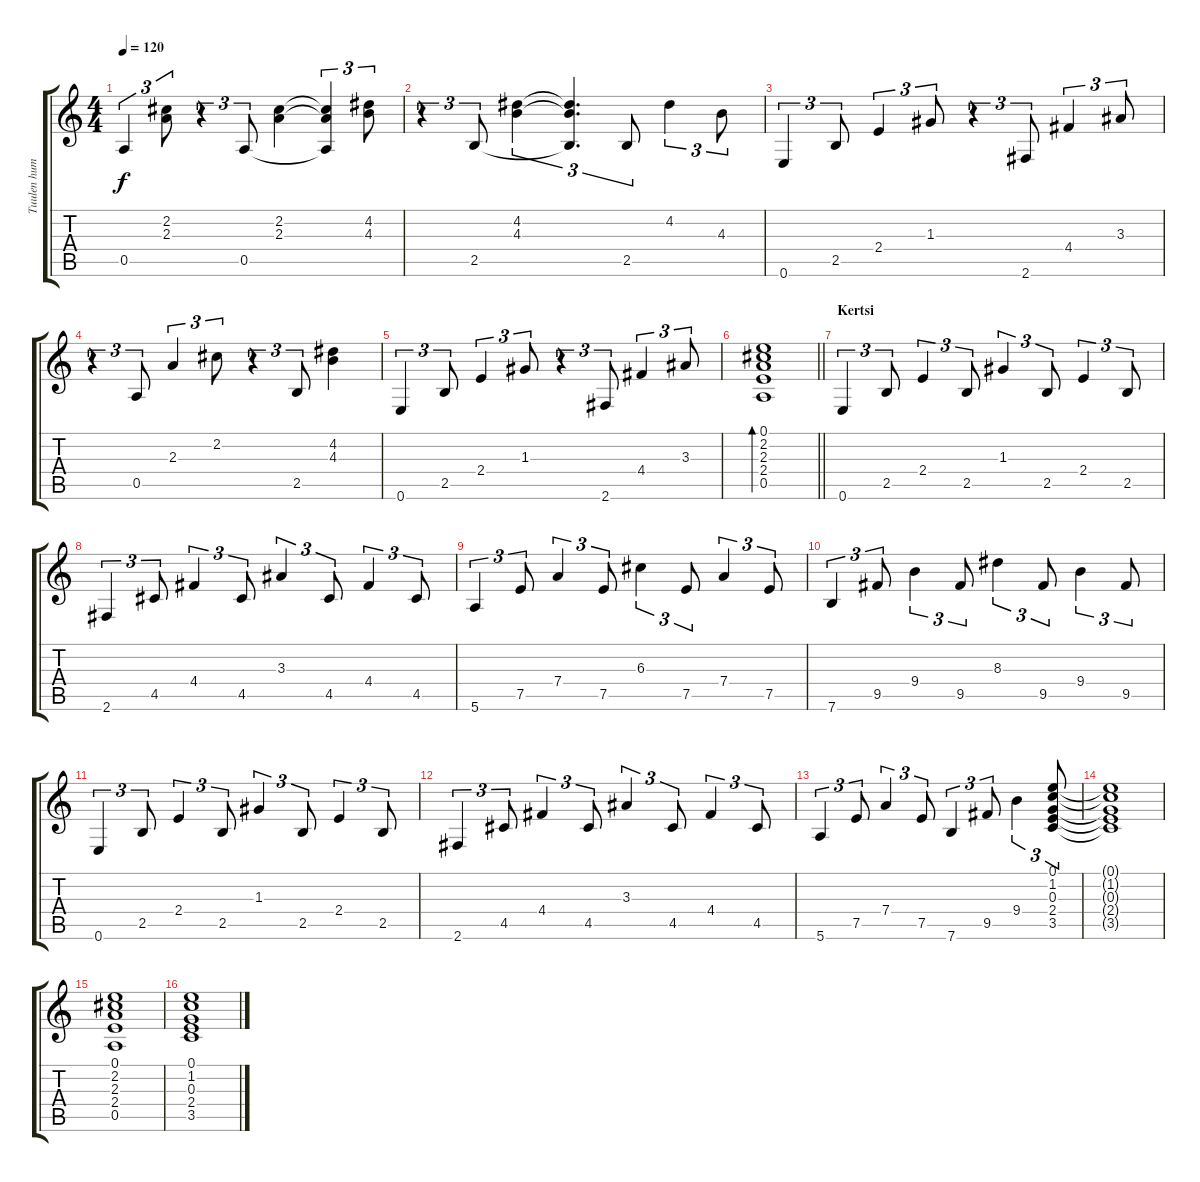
\track ("Tuulen humina" "Tuulen hum") {instrument acousticguitarsteel}
\staff {score tabs}
\tuning (E4 B3 G3 D3 A2 E2) {hide}
\ts (4 4)
\tempo 120
\clef g2
\ks c
0.5.4{tu (3 2) dy f} (2.2 2.3).8{tu (3 2)} r.4{tu (3 2)} 0.5.8{tu (3 2)} (2.2 2.3).4 (2.2{t} 2.3{t} 0.5{t}).4{tu (3 2)} (4.2 4.3).8{tu (3 2)} |
r.4{tu (3 2)} 2.5.8{tu (3 2)} (4.2 4.3).4{tu (3 2)} (4.2{t} 4.3{t} 2.5{t}).4{d tu (3 2)} 2.5.8{tu (3 2)} 4.2.4{tu (3 2)} 4.3.8{tu (3 2)} |
0.6.4{tu (3 2)} 2.5.8{tu (3 2)} 2.4.4{tu (3 2)} 1.3.8{tu (3 2)} r.4{tu (3 2)} 2.6.8{tu (3 2)} 4.4.4{tu (3 2)} 3.3.8{tu (3 2)} |
r.4{tu (3 2)} 0.5.8{tu (3 2)} 2.3.4{tu (3 2)} 2.2.8{tu (3 2)} r.4{tu (3 2)} 2.5.8{tu (3 2)} (4.2 4.3).4 |
0.6.4{tu (3 2)} 2.5.8{tu (3 2)} 2.4.4{tu (3 2)} 1.3.8{tu (3 2)} r.4{tu (3 2)} 2.6.8{tu (3 2)} 4.4.4{tu (3 2)} 3.3.8{tu (3 2)} |
\barLineRight lightlight
(0.1 2.2 2.3 2.4 0.5).1{bd 60} |
\section ("" "Kertsi")
0.6.4{tu (3 2)} 2.5.8{tu (3 2)} 2.4.4{tu (3 2)} 2.5.8{tu (3 2)} 1.3.4{tu (3 2)} 2.5.8{tu (3 2)} 2.4.4{tu (3 2)} 2.5.8{tu (3 2)} |
2.6.4{tu (3 2)} 4.5.8{tu (3 2)} 4.4.4{tu (3 2)} 4.5.8{tu (3 2)} 3.3.4{tu (3 2)} 4.5.8{tu (3 2)} 4.4.4{tu (3 2)} 4.5.8{tu (3 2)} |
5.6.4{tu (3 2)} 7.5.8{tu (3 2)} 7.4.4{tu (3 2)} 7.5.8{tu (3 2)} 6.3.4{tu (3 2)} 7.5.8{tu (3 2)} 7.4.4{tu (3 2)} 7.5.8{tu (3 2)} |
7.6.4{tu (3 2)} 9.5.8{tu (3 2)} 9.4.4{tu (3 2)} 9.5.8{tu (3 2)} 8.3.4{tu (3 2)} 9.5.8{tu (3 2)} 9.4.4{tu (3 2)} 9.5.8{tu (3 2)} |
0.6.4{tu (3 2)} 2.5.8{tu (3 2)} 2.4.4{tu (3 2)} 2.5.8{tu (3 2)} 1.3.4{tu (3 2)} 2.5.8{tu (3 2)} 2.4.4{tu (3 2)} 2.5.8{tu (3 2)} |
2.6.4{tu (3 2)} 4.5.8{tu (3 2)} 4.4.4{tu (3 2)} 4.5.8{tu (3 2)} 3.3.4{tu (3 2)} 4.5.8{tu (3 2)} 4.4.4{tu (3 2)} 4.5.8{tu (3 2)} |
5.6.4{tu (3 2)} 7.5.8{tu (3 2)} 7.4.4{tu (3 2)} 7.5.8{tu (3 2)} 7.6.4{tu (3 2)} 9.5.8{tu (3 2)} 9.4.4{tu (3 2)} (0.1 1.2 0.3 2.4 3.5).8{tu (3 2)} |
(0.1{t} 1.2{t} 0.3{t} 2.4{t} 3.5{t}).1 |
(0.1 2.2 2.3 2.4 0.5).1 |
(0.1 1.2 0.3 2.4 3.5).1
